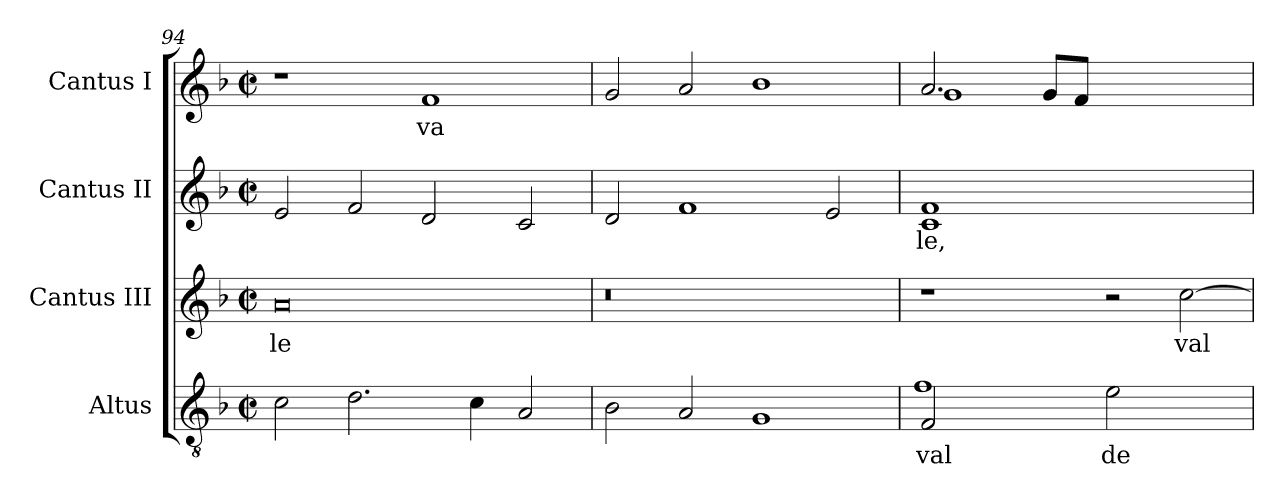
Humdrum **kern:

**kern	**text	**kern	**text	**kern	**text	**kern	**text
*part4	*part4	*part3	*part3	*part2	*part2	*part1	*part1
*staff4	*staff4	*staff3	*staff3	*staff2	*staff2	*staff1	*staff1
*I"Altus	*	*I"Cantus III	*	*I"Cantus II	*	*I"Cantus I	*
*clefGv2	*	*clefG2	*	*clefG2	*	*clefG2	*
*k[b-]	*	*k[b-]	*	*k[b-]	*	*k[b-]	*
*F:	*	*F:	*	*F:	*	*F:	*
*M2/2	*	*M2/2	*	*M2/2	*	*M2/2	*
*met(c|)	*	*met(c|)	*	*met(c|)	*	*met(c|)	*
=94	=94	=94	=94	=94	=94	=94	=94
!	!	!LO:N:vis=0	!LO:LY:b:cj	!	!	!	!
2c\	.	1a	le	2e/	.	1r	.
2.d\	.	.	.	2f/	.	.	.
!	!	!	!	!	!	!	!LO:LY:b:cj
.	.	1ryy	.	2d/	.	1f	va
4c\	.	.	.	.	.	.	.
2A/	.	.	.	2c/	.	.	.
=95	=95	=95	=95	=95	=95	=95	=95
2B-\	.	0r	.	2d/	.	2g/	.
2A/	.	.	.	1f	.	2a/	.
1G	.	.	.	.	.	1b-	.
.	.	.	.	2e/	.	.	.
=96	=96	=96	=96	=96	=96	=96	=96
!	!LO:LY:b:cj	!	!	!	!	!	!
*^	*	*	*	*	*	*	*
!	!	!LO:LY:b:cj	!	!	!	!LO:LY:b:cj	!	!
*	*	*	*	*	*	*	*^	*
2F/	1f	val	1r	.	1f 1c	le,	2.a/	1g	.
2ryy	.	.	.	.	.	.	.	.	.
.	.	.	.	.	.	.	8g/L	.	.
.	.	.	.	.	.	.	8f/J	.	.
!	!	!LO:LY:b:cj	!	!	!	!	!	!	!
1ryy	2e\	de	2r	.	1ryy	.	1ryy	1ryy	.
!	!	!	!	!LO:LY:b	!	!	!	!	!
.	2ryy	.	[>2cc\	val	.	.	.	.	.
*v	*v	*	*	*	*	*	*v	*v	*
=	=	=	=	=	=	=	=
*-	*-	*-	*-	*-	*-	*-	*-
